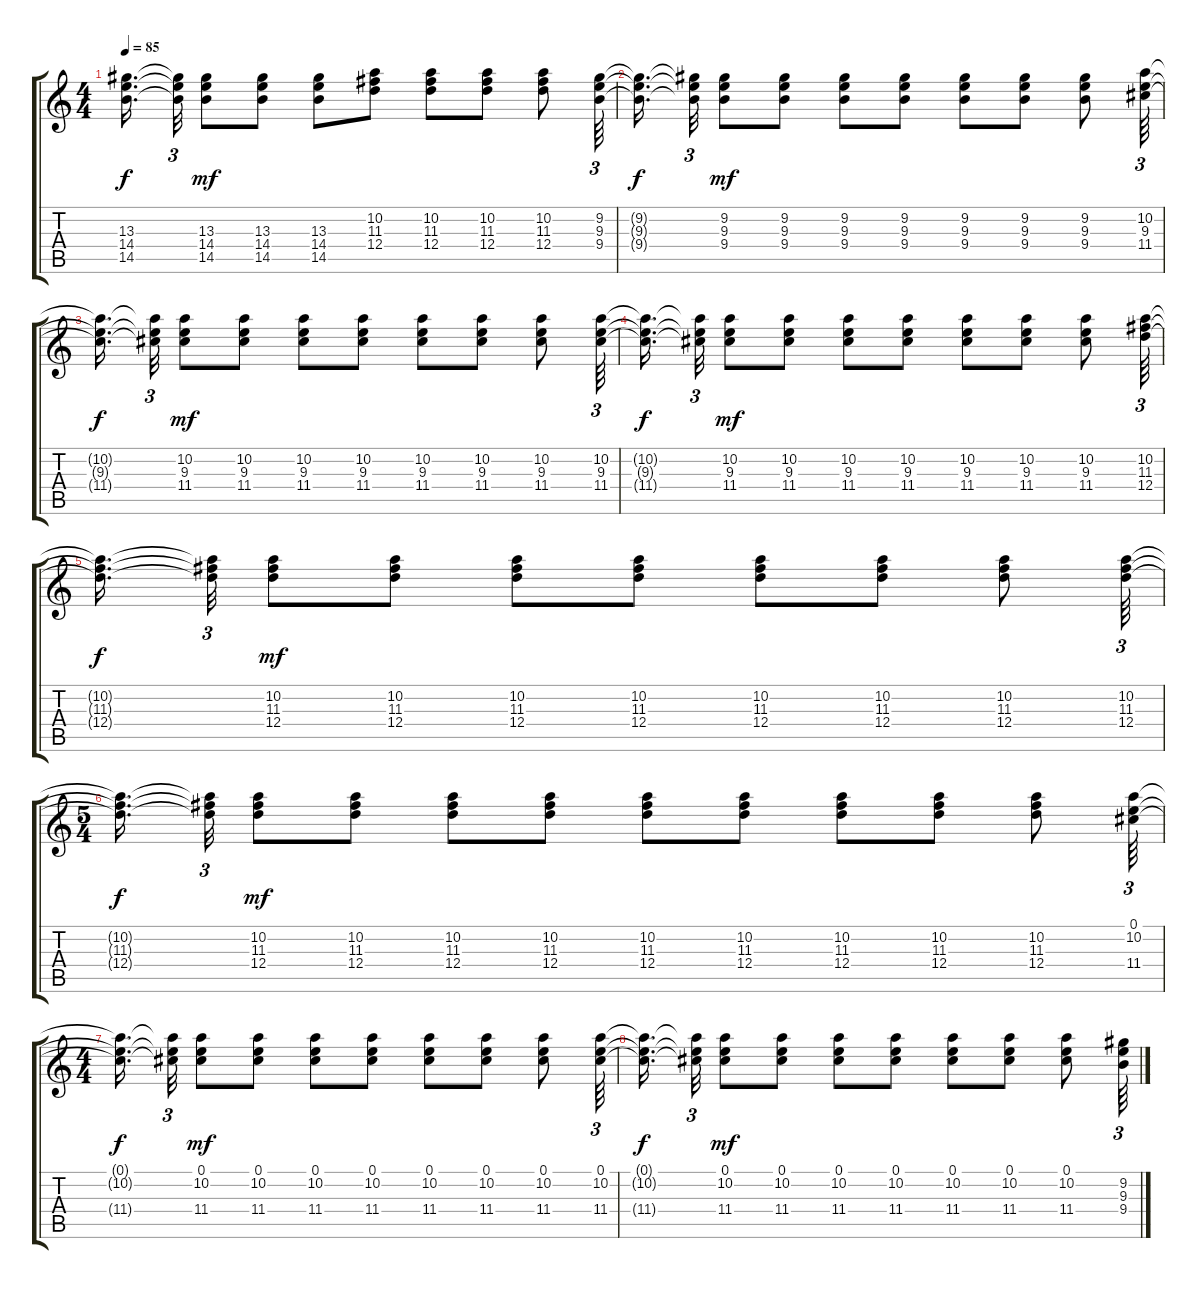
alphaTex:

\track "" {instrument acousticguitarnylon}
\staff {score tabs}
\tuning (E4 B3 G3 D3 A2 E2) {hide}
\ts (4 4)
\tempo 85
\clef g2
\ks c
(13.3{t} 14.4{t} 14.5{t}).16{d dy f beam splitsecondary} (13.3{t} 14.4{t} 14.5{t}).32{tu (3 2)} (13.3 14.4 14.5).8{dy mf} (13.3 14.4 14.5).8 (13.3 14.4 14.5).8 (10.2 11.3 12.4).8 (10.2 11.3 12.4).8 (10.2 11.3 12.4).8 (10.2 11.3 12.4).8 (9.2 9.3 9.4).64{tu (3 2)} |
(9.2{t} 9.3{t} 9.4{t}).16{d dy f beam splitsecondary} (9.2{t} 9.3{t} 9.4{t}).32{tu (3 2)} (9.2 9.3 9.4).8{dy mf} (9.2 9.3 9.4).8 (9.2 9.3 9.4).8 (9.2 9.3 9.4).8 (9.2 9.3 9.4).8 (9.2 9.3 9.4).8 (9.2 9.3 9.4).8 (10.2 9.3 11.4).64{tu (3 2)} |
(10.2{t} 9.3{t} 11.4{t}).16{d dy f beam splitsecondary} (10.2{t} 9.3{t} 11.4{t}).32{tu (3 2)} (10.2 9.3 11.4).8{dy mf} (10.2 9.3 11.4).8 (10.2 9.3 11.4).8 (10.2 9.3 11.4).8 (10.2 9.3 11.4).8 (10.2 9.3 11.4).8 (10.2 9.3 11.4).8 (10.2 9.3 11.4).64{tu (3 2)} |
(10.2{t} 9.3{t} 11.4{t}).16{d dy f beam splitsecondary} (10.2{t} 9.3{t} 11.4{t}).32{tu (3 2)} (10.2 9.3 11.4).8{dy mf} (10.2 9.3 11.4).8 (10.2 9.3 11.4).8 (10.2 9.3 11.4).8 (10.2 9.3 11.4).8 (10.2 9.3 11.4).8 (10.2 9.3 11.4).8 (10.2 11.3 12.4).64{tu (3 2)} |
(10.2{t} 11.3{t} 12.4{t}).16{d dy f beam splitsecondary} (10.2{t} 11.3{t} 12.4{t}).32{tu (3 2)} (10.2 11.3 12.4).8{dy mf} (10.2 11.3 12.4).8 (10.2 11.3 12.4).8 (10.2 11.3 12.4).8 (10.2 11.3 12.4).8 (10.2 11.3 12.4).8 (10.2 11.3 12.4).8 (10.2 11.3 12.4).64{tu (3 2)} |
\ts (5 4)
(10.2{t} 11.3{t} 12.4{t}).16{d dy f beam splitsecondary} (10.2{t} 11.3{t} 12.4{t}).32{tu (3 2)} (10.2 11.3 12.4).8{dy mf} (10.2 11.3 12.4).8 (10.2 11.3 12.4).8 (10.2 11.3 12.4).8 (10.2 11.3 12.4).8 (10.2 11.3 12.4).8 (10.2 11.3 12.4).8 (10.2 11.3 12.4).8 (10.2 11.3 12.4).8 (0.1 10.2 11.4).64{tu (3 2)} |
\ts (4 4)
(0.1{t} 10.2{t} 11.4{t}).16{d dy f beam splitsecondary} (0.1{t} 10.2{t} 11.4{t}).32{tu (3 2)} (0.1 10.2 11.4).8{dy mf} (0.1 10.2 11.4).8 (0.1 10.2 11.4).8 (0.1 10.2 11.4).8 (0.1 10.2 11.4).8 (0.1 10.2 11.4).8 (0.1 10.2 11.4).8 (0.1 10.2 11.4).64{tu (3 2)} |
(0.1{t} 10.2{t} 11.4{t}).16{d dy f beam splitsecondary} (0.1{t} 10.2{t} 11.4{t}).32{tu (3 2)} (0.1 10.2 11.4).8{dy mf} (0.1 10.2 11.4).8 (0.1 10.2 11.4).8 (0.1 10.2 11.4).8 (0.1 10.2 11.4).8 (0.1 10.2 11.4).8 (0.1 10.2 11.4).8 (9.2 9.3 9.4).64{tu (3 2)}
